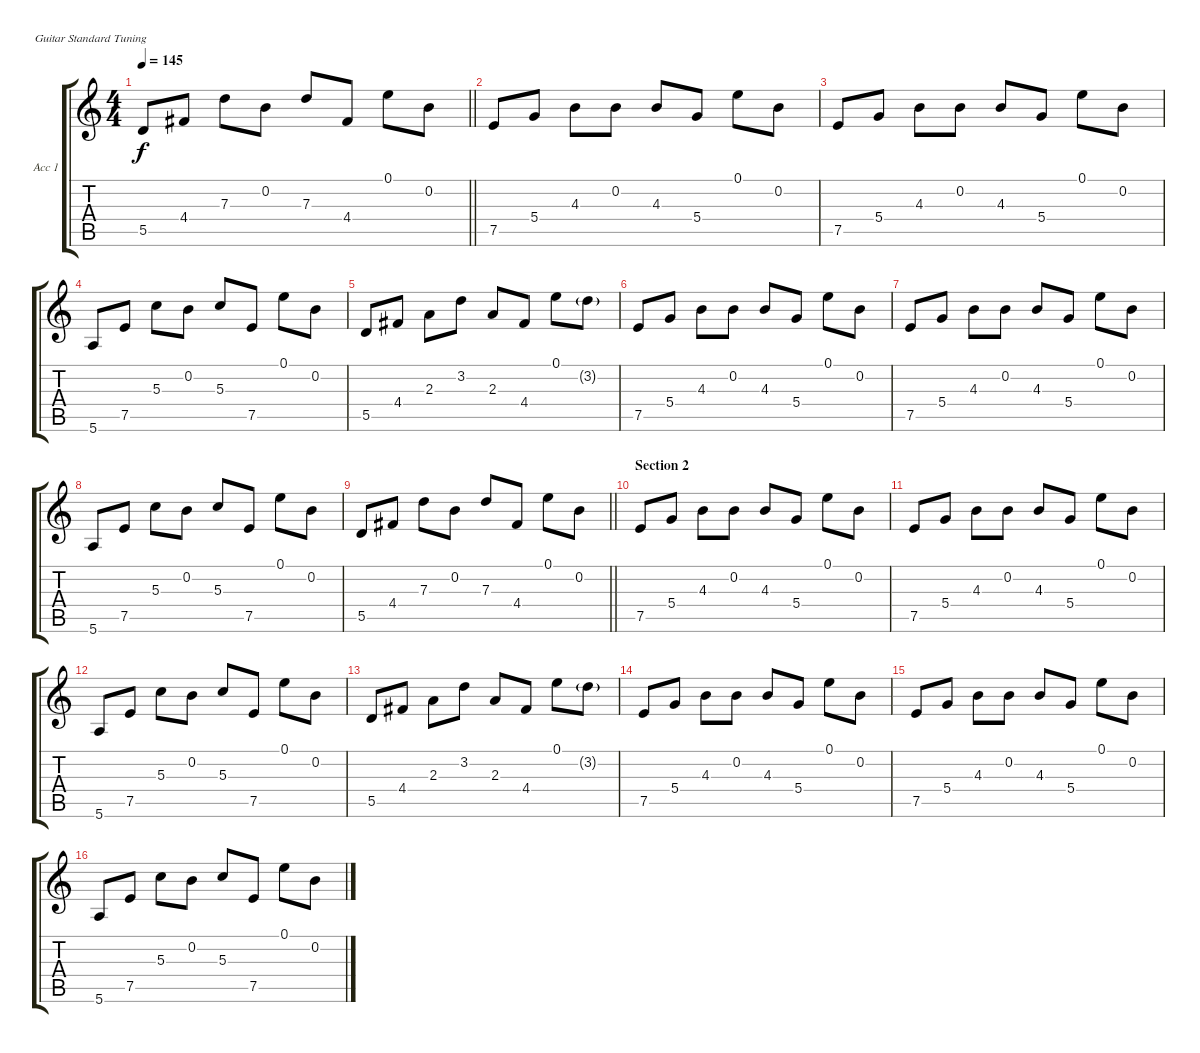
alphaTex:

\defaultSystemsLayout 4
\bracketExtendMode groupsimilarinstruments
\firstSystemTrackNameOrientation horizontal
\otherSystemsTrackNameOrientation horizontal
\track ("Guitar Acoustic 1" "Acc 1") {instrument acousticguitarsteel}
\staff {score tabs}
\tuning (E4 B3 G3 D3 A2 E2)
\ts (4 4)
\tempo 145
\clef g2
\barLineRight lightlight
\ks c
5.5.8{dy f} 4.4.8 7.3.8 0.2.8 7.3.8 4.4.8 0.1.8 0.2.8 |
7.5.8 5.4.8 4.3.8 0.2.8 4.3.8 5.4.8 0.1.8 0.2.8 |
7.5.8 5.4.8 4.3.8 0.2.8 4.3.8 5.4.8 0.1.8 0.2.8 |
5.6.8 7.5.8 5.3.8 0.2.8 5.3.8 7.5.8 0.1.8 0.2.8 |
5.5.8 4.4.8 2.3.8 3.2.8 2.3.8 4.4.8 0.1.8 3.2{g}.8 |
7.5.8 5.4.8 4.3.8 0.2.8 4.3.8 5.4.8 0.1.8 0.2.8 |
7.5.8 5.4.8 4.3.8 0.2.8 4.3.8 5.4.8 0.1.8 0.2.8 |
5.6.8 7.5.8 5.3.8 0.2.8 5.3.8 7.5.8 0.1.8 0.2.8 |
\barLineRight lightlight
5.5.8 4.4.8 7.3.8 0.2.8 7.3.8 4.4.8 0.1.8 0.2.8 |
\section ("" "Section 2")
7.5.8 5.4.8 4.3.8 0.2.8 4.3.8 5.4.8 0.1.8 0.2.8 |
7.5.8 5.4.8 4.3.8 0.2.8 4.3.8 5.4.8 0.1.8 0.2.8 |
5.6.8 7.5.8 5.3.8 0.2.8 5.3.8 7.5.8 0.1.8 0.2.8 |
5.5.8 4.4.8 2.3.8 3.2.8 2.3.8 4.4.8 0.1.8 3.2{g}.8 |
7.5.8 5.4.8 4.3.8 0.2.8 4.3.8 5.4.8 0.1.8 0.2.8 |
7.5.8 5.4.8 4.3.8 0.2.8 4.3.8 5.4.8 0.1.8 0.2.8 |
5.6.8 7.5.8 5.3.8 0.2.8 5.3.8 7.5.8 0.1.8 0.2.8
